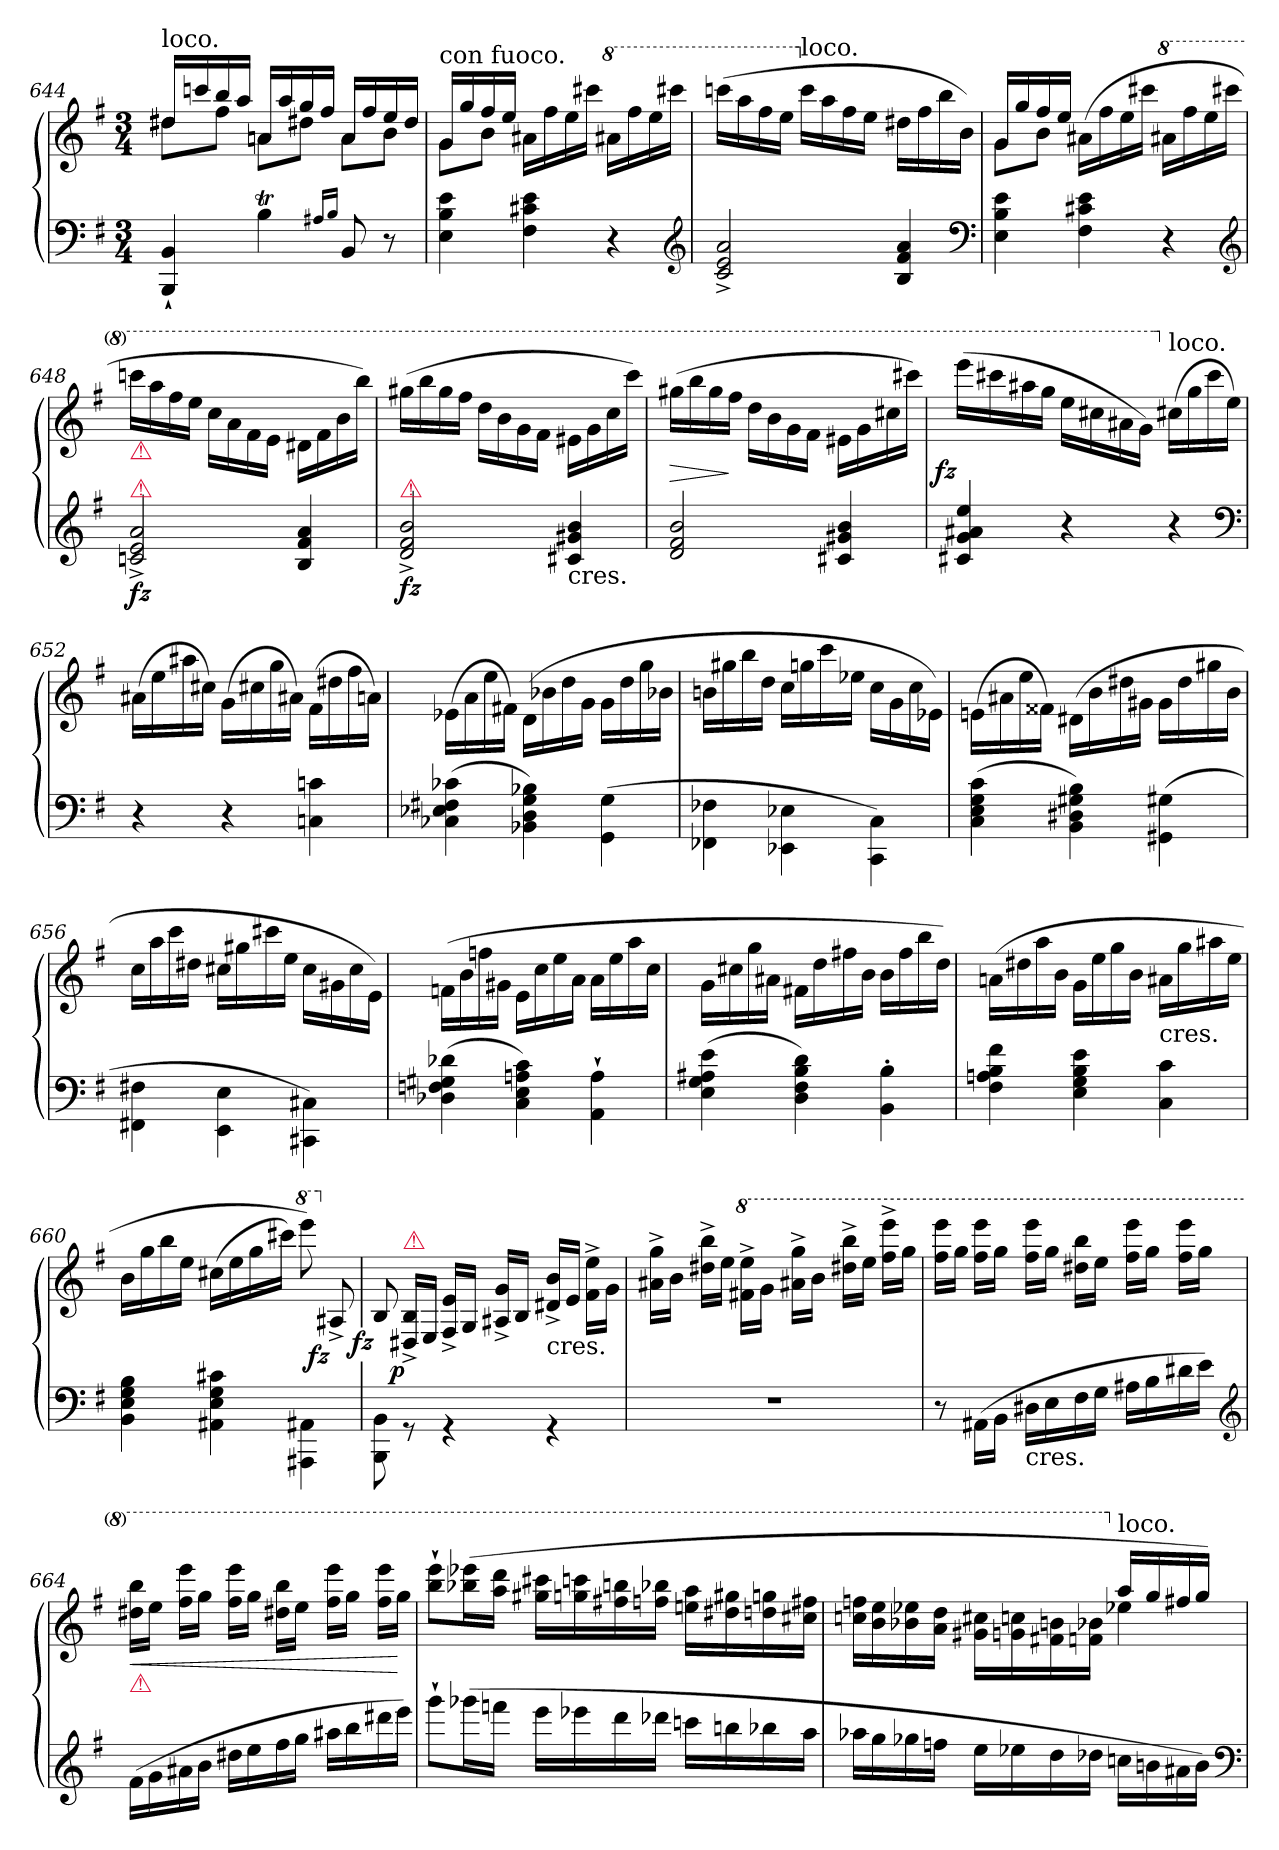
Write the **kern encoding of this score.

**kern	**kern	**dynam
*part1	*part1	*part1
*staff2	*staff1	*staff1/2
*clefF4	*clefG2	*
*k[f#]	*k[f#]	*
*M3/4	*M3/4	*
=644	=644	=644
*	*^	*
!	!LO:TX:a:t=loco.	!	!
4BBB`< 4BB`<	16dd#XLL	8dd#XL	.
.	16cccn	.	.
.	16bb	8ff#J	.
.	16aaJJ	.	.
4Bt	16anLL	8anL	.
.	16aa	.	.
.	16gg	8dd#XJ	.
.	16ff#JJ	.	.
16qqA#X/LL	.	.	.
16qqB/JJ	.	.	.
8BBTTT	16aLL	8aL	.
.	16ff#	.	.
8r	16ee	8bJ	.
.	16dd#JJ	.	.
=645	=645	=645	=645
!	!LO:TX:a:t=con fuoco.	!	!
4E 4B 4e	16gLL	8gL	.
.	16gg	.	.
.	16ff#	8bJ	.
.	16eeJJ	.	.
4F# 4c#X 4e	16a#XLL	2ryy	.
.	16ff#	.	.
.	16ee	.	.
.	16ccc#XJJ	.	.
*	*8va	*	*
4r	16aa#XLL	.	.
.	16fff#	.	.
.	16eee	.	.
.	16cccc#XJJ	.	.
*	*v	*v	*
*clefG2	*	*
=646	=646	=646
2c^> 2e^> 2a^>	(>16ccccnLL	.
.	16aaa	.
.	16fff#	.
.	16eeeJJ	.
*	*X8va	*
!	!LO:TX:a:t=loco.	!
.	16cccLL	.
.	16aa	.
.	16ff#	.
.	16eeJJ	.
4B 4f# 4a	16dd#XLL	.
.	16ff#	.
.	16bb	.
.	16bJJ)	.
*clefF4	*	*
=647	=647	=647
*	*^	*
4E 4B 4e	16gLL	8gL	.
.	16gg	.	.
.	16ff#	8bJ	.
.	16eeJJ	.	.
4F# 4c#X 4e	(>16a#XLL	2ryy	.
.	16ff#	.	.
.	16ee	.	.
.	16ccc#XJJ	.	.
*	*8va	*	*
4r	16aa#XLL	.	.
.	16fff#	.	.
.	16eee	.	.
.	16cccc#XJJ	.	.
*	*v	*v	*
*clefG2	*	*
=648	=648	=648
!	!LO:TX:b:color=crimson:t=⚠	!
!LO:TX:a:color=crimson:t=⚠	!	!
!	!	!LO:DY:b=2
2cn^> 2e^> 2a^>	16ccccnLL	fz
.	16aaa	.
.	16fff#	.
.	16eeeJJ	.
.	16ccc\LL	.
.	16aa\	.
.	16ff#\	.
.	16ee\JJ	.
4B 4f# 4a	16dd#X\LL	.
.	16ff#	.
.	16bb	.
.	16bbbJJ)	.
=649	=649	=649
!LO:TX:a:color=crimson:t=⚠	!	!
!	!	!LO:DY:b=2
2d^> 2f#^> 2b^>	(>16ggg#XLL	fz
.	16bbb	.
.	16ggg#	.
.	16fff#JJ	.
.	16ddd\LL	.
.	16bb	.
.	16gg	.
.	16ff#JJ	.
!LO:TX:b:t=cres.	!	!
4c#X 4g#X 4b	16ee#XLL	.
.	16gg	.
.	16ccc	.
.	16ccccJJ)	.
=650	=650	=650
2d 2f# 2b	(>16ggg#XLL	>
.	16bbb	.
.	16ggg#	.
.	16fff#JJ	]
.	16ddd\LL	.
.	16bb	.
.	16gg	.
.	16ff#JJ	.
4c#X 4g#X 4b	16ee#XLL	.
.	16gg	.
.	16ccc#X	.
.	16cccc#jJJ)	.
=651	=651	=651
!	!	!LO:DY:rj
4c#X 4g 4a#X 4ee	(>16eeeeLL	fz
.	16cccc#X	.
.	16aaa#X	.
.	16gggJJ	.
4r	16eeeLL	.
.	16ccc#X	.
.	16aa#X	.
.	16ggJJ)	.
*	*X8va	*
!	!LO:TX:a:t=loco.	!
4r	(>16cc#XLL	.
.	16gg	.
.	16ccc#	.
.	16eeJJ)	.
*clefF4	*	*
=652	=652	=652
4r	(>16a#XLL	.
.	16ee	.
.	16aa#X	.
.	16cc#XJJ)	.
4r	(>16gLL	.
.	16cc#X	.
.	16gg	.
.	16a#XJJ)	.
4Cn 4cn	(>16f#LL	.
.	16dd#X	.
.	16ff#	.
.	16anJJ)	.
=653	=653	=653
(>4C-X 4E-X 4F#X 4c-X	(>16e-X\LL	.
.	16a	.
.	16ee	.
.	16f#XJJ)	.
4BB-X 4D 4G 4B-X)	(>16d\LL	.
.	16b-X	.
.	16dd	.
.	16gJJ	.
(>4GG\ 4G\	16gLL	.
.	16dd	.
.	16gg	.
.	16b-XJJ	.
=654	=654	=654
4FF-X\ 4F-X\	16bnLL	.
.	16gg#X	.
.	16bb	.
.	16ddJJ	.
4EE-X\ 4E-X\	16ccLL	.
.	16ggn	.
.	16ccc	.
.	16ee-XJJ	.
4CC\ 4C\)	16cc\LL	.
.	16g	.
.	16cc	.
.	16e-XJJ)	.
=655	=655	=655
(>4C 4E 4G 4c	(>16en\LL	.
.	16a#X	.
.	16ee	.
.	16f##XJJ)	.
4BB 4D#X 4G#X 4B)	(>16d#X\LL	.
.	16b	.
.	16dd#X	.
.	16g#XJJ	.
(>4GG#X\ 4G#X\	16g#LL	.
.	16dd#	.
.	16gg#j	.
.	16bJJ	.
=656	=656	=656
4FF#X\ 4F#X\	16ccLL	.
.	16aa	.
.	16ccc	.
.	16dd#XJJ	.
4EE\ 4E\	16cc#XLL	.
.	16gg#X	.
.	16ccc#j	.
.	16eeJJ	.
4CC#X\ 4C#X\)	16cc#\LL	.
.	16g#j	.
.	16cc#	.
.	16eJJ)	.
=657	=657	=657
(>4D-X 4Fn 4G#X 4d-X	(>16fn\LL	.
.	16b	.
.	16ffn	.
.	16g#XJJ	.
4C 4E 4An 4c)	16e\LL	.
.	16cc	.
.	16ee	.
.	16aJJ	.
4AA`> 4A`>	16a\LL	.
.	16ee	.
.	16aa	.
.	16ccJJ	.
=658	=658	=658
(>4E 4G 4A#X 4e	16gLL	.
.	16cc#X	.
.	16gg	.
.	16a#XJJ	.
4D 4F# 4B 4d)	16f#XLL	.
.	16dd	.
.	16ff#X	.
.	16bJJ	.
4BB'> 4B'>	16bLL	.
.	16ff#	.
.	16bb	.
.	16ddJJ)	.
=659	=659	=659
4F# 4An 4B 4f#	(>16anLL	.
.	16dd#X	.
.	16aa	.
.	16bJJ	.
4E 4G 4B 4e	16gLL	.
.	16ee	.
.	16gg	.
.	16bJJ	.
!	!LO:TX:c:t=cres.	!
4C 4c	16a#XLL	.
.	16gg	.
.	16aa#j	.
.	16eeJJ	.
=660	=660	=660
4BB 4E 4G 4B	16bLL	.
.	16gg	.
.	16bb	.
.	16eeJJ	.
4AA#X 4E 4G 4c#X	(>16cc#XLL	.
.	16ee	.
.	16gg	.
.	16ccc#jJJ)	.
*	*8va	*
4AAA#X\ 4AA#X\	8eeee)	.
*	*X8va	*
!	!	!LO:DY:rj
.	8A#X^>/	fz
=661	=661	=661
!	!	!LO:DY:rj
8BBB\ 8BB\	8B/	fz
!	!LO:TX:a:color=crimson:t=⚠	!
!	!	!LO:DY:rj
8rGG	16D#X^>/ 16B^>/LL	p
.	16E/JJ	.
4rGG	16F#^>/ 16e^>/LL	.
.	16G/JJ	.
.	16A#X^> 16g^>LL	.
.	16B/JJ	.
!	!LO:TX:c:t=cres.	!
4rGG	16d#X^> 16b^>LL	.
.	16eJJ	.
.	16f#^> 16ee^>LL	.
.	16gJJ	.
=662	=662	=662
2.rF	16a#X^> 16gg^>LL	.
.	16bJJ	.
.	16dd#X^> 16bb^>LL	.
.	16eeJJ	.
*	*8va	*
.	16ff#X^>\ 16eee^>\LL	.
.	16ggJJ	.
.	16aa#X^> 16ggg^>LL	.
.	16bbJJ	.
.	16ddd#X^> 16bbb^>LL	.
.	16eeeJJ	.
.	16fff#^> 16eeee^>LL	.
.	16gggJJ	.
=663	=663	=663
8r	16fff# 16eeeeLL	.
.	16gggJJ	.
(>16AA#X\LL	16fff# 16eeeeLL	.
16BBJJ	16gggJJ	.
!LO:TX:b:t=cres.	!	!
16D#XLL	16fff# 16eeeeLL	.
16E	16gggJJ	.
16F#	16ddd#X 16bbbLL	.
16GJJ	16eeeJJ	.
16A#XLL	16fff# 16eeeeLL	.
16B	16gggJJ	.
16d#X	16fff# 16eeeeLL	.
16eJJ)	16gggJJ	.
*clefG2	*	*
=664	=664	=664
!	!LO:TX:b:color=crimson:t=⚠	!
!	!	!LO:HP:b
(>16f#\LL	16ddd#X 16bbbLL	<
16g	16eeeJJ	.
16a#X	16fff# 16eeeeLL	.
16bJJ	16gggJJ	.
16dd#XLL	16fff# 16eeeeLL	.
16ee	16gggJJ	.
16ff#	16ddd#X 16bbbLL	.
16ggJJ	16eeeJJ	.
16aa#XLL	16fff# 16eeeeLL	.
16bb	16gggJJ	.
16ddd#X	16fff# 16eeeeLL	.
16eeeJJ)	16gggJJ	[
=665	=665	=665
8ggg`>L	8bbb`> 8eeee`>L	.
(>16ggg-XL	(>16bbb-X 16eeee-XL	.
16fffnJJ	16aaa 16ddddJJ	.
16eeeLL	16ggg#X 16cccc#XLL	.
16eee-X	16gggn 16ccccn	.
16ddd	16fff#X 16bbbn	.
16ddd-XJJ	16fffn 16bbb-XJJ	.
16cccnLL	16eeenj 16aaaLL	.
16bbn	16ddd#X 16ggg#X	.
16bb-X	16dddn 16gggn	.
16aaJJ	16ccc#X 16fff#XJJ	.
=666	=666	=666
*	*^	*
16aa-XLL	16cccn 16fffnLL	2ryy	.
16gg	16bb 16eee	.	.
16gg-X	16bb-X 16eee-X	.	.
16ffnJJ	16aa 16dddJJ	.	.
16eeLL	16gg#X\ 16ccc#X\LL	.	.
16ee-X	16ggn 16cccn	.	.
16dd	16ff#X 16bbn	.	.
16dd-XJJ	16ffn 16bb-XJJ	.	.
*	*X8va	*	*
!	!LO:TX:a:t=loco.	!	!
16ccnLL	16aaLL	4ee-X	.
16bn	16gg	.	.
16a#X	16ff#X	.	.
16bJJ)	16ggJJ)	.	.
*	*v	*v	*
*clefF4	*	*
=	=	=
*-	*-	*-
